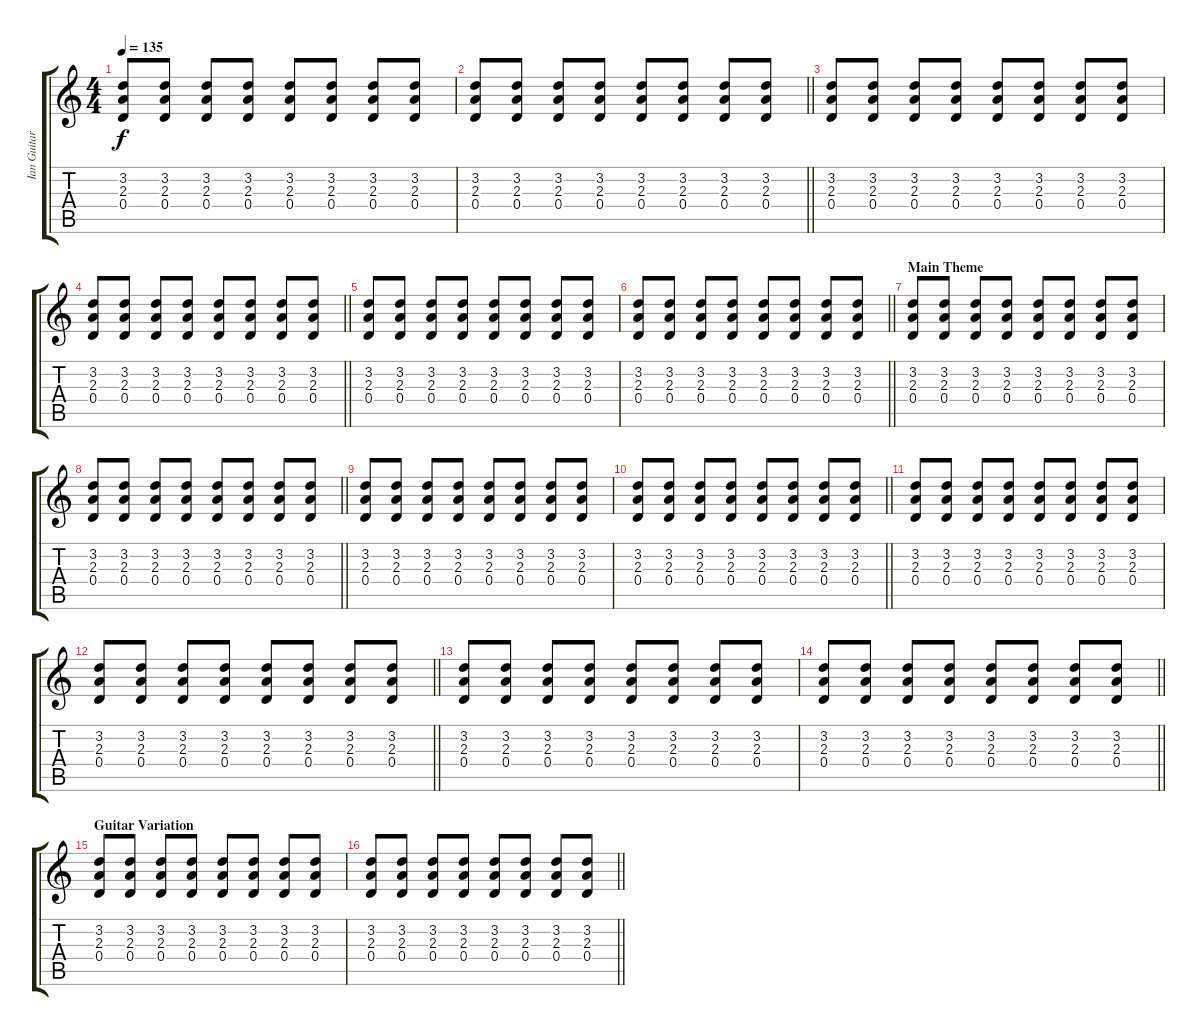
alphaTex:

\track ("Ian Guitar" "Ian Guitar") {instrument overdrivenguitar}
\staff {score tabs}
\tuning (E4 B3 G3 D3 A2 E2) {hide}
\ts (4 4)
\tempo 135
\clef g2
\ks c
(3.2 2.3 0.4).8{dy f} (3.2 2.3 0.4).8 (3.2 2.3 0.4).8 (3.2 2.3 0.4).8 (3.2 2.3 0.4).8 (3.2 2.3 0.4).8 (3.2 2.3 0.4).8 (3.2 2.3 0.4).8 |
\barLineRight lightlight
(3.2 2.3 0.4).8 (3.2 2.3 0.4).8 (3.2 2.3 0.4).8 (3.2 2.3 0.4).8 (3.2 2.3 0.4).8 (3.2 2.3 0.4).8 (3.2 2.3 0.4).8 (3.2 2.3 0.4).8 |
(3.2 2.3 0.4).8 (3.2 2.3 0.4).8 (3.2 2.3 0.4).8 (3.2 2.3 0.4).8 (3.2 2.3 0.4).8 (3.2 2.3 0.4).8 (3.2 2.3 0.4).8 (3.2 2.3 0.4).8 |
\barLineRight lightlight
(3.2 2.3 0.4).8 (3.2 2.3 0.4).8 (3.2 2.3 0.4).8 (3.2 2.3 0.4).8 (3.2 2.3 0.4).8 (3.2 2.3 0.4).8 (3.2 2.3 0.4).8 (3.2 2.3 0.4).8 |
(3.2 2.3 0.4).8 (3.2 2.3 0.4).8 (3.2 2.3 0.4).8 (3.2 2.3 0.4).8 (3.2 2.3 0.4).8 (3.2 2.3 0.4).8 (3.2 2.3 0.4).8 (3.2 2.3 0.4).8 |
\barLineRight lightlight
(3.2 2.3 0.4).8 (3.2 2.3 0.4).8 (3.2 2.3 0.4).8 (3.2 2.3 0.4).8 (3.2 2.3 0.4).8 (3.2 2.3 0.4).8 (3.2 2.3 0.4).8 (3.2 2.3 0.4).8 |
\section ("" "Main Theme")
(3.2 2.3 0.4).8 (3.2 2.3 0.4).8 (3.2 2.3 0.4).8 (3.2 2.3 0.4).8 (3.2 2.3 0.4).8 (3.2 2.3 0.4).8 (3.2 2.3 0.4).8 (3.2 2.3 0.4).8 |
\barLineRight lightlight
(3.2 2.3 0.4).8 (3.2 2.3 0.4).8 (3.2 2.3 0.4).8 (3.2 2.3 0.4).8 (3.2 2.3 0.4).8 (3.2 2.3 0.4).8 (3.2 2.3 0.4).8 (3.2 2.3 0.4).8 |
(3.2 2.3 0.4).8 (3.2 2.3 0.4).8 (3.2 2.3 0.4).8 (3.2 2.3 0.4).8 (3.2 2.3 0.4).8 (3.2 2.3 0.4).8 (3.2 2.3 0.4).8 (3.2 2.3 0.4).8 |
\barLineRight lightlight
(3.2 2.3 0.4).8 (3.2 2.3 0.4).8 (3.2 2.3 0.4).8 (3.2 2.3 0.4).8 (3.2 2.3 0.4).8 (3.2 2.3 0.4).8 (3.2 2.3 0.4).8 (3.2 2.3 0.4).8 |
(3.2 2.3 0.4).8 (3.2 2.3 0.4).8 (3.2 2.3 0.4).8 (3.2 2.3 0.4).8 (3.2 2.3 0.4).8 (3.2 2.3 0.4).8 (3.2 2.3 0.4).8 (3.2 2.3 0.4).8 |
\barLineRight lightlight
(3.2 2.3 0.4).8 (3.2 2.3 0.4).8 (3.2 2.3 0.4).8 (3.2 2.3 0.4).8 (3.2 2.3 0.4).8 (3.2 2.3 0.4).8 (3.2 2.3 0.4).8 (3.2 2.3 0.4).8 |
(3.2 2.3 0.4).8 (3.2 2.3 0.4).8 (3.2 2.3 0.4).8 (3.2 2.3 0.4).8 (3.2 2.3 0.4).8 (3.2 2.3 0.4).8 (3.2 2.3 0.4).8 (3.2 2.3 0.4).8 |
\barLineRight lightlight
(3.2 2.3 0.4).8 (3.2 2.3 0.4).8 (3.2 2.3 0.4).8 (3.2 2.3 0.4).8 (3.2 2.3 0.4).8 (3.2 2.3 0.4).8 (3.2 2.3 0.4).8 (3.2 2.3 0.4).8 |
\section ("" "Guitar Variation")
(3.2 2.3 0.4).8 (3.2 2.3 0.4).8 (3.2 2.3 0.4).8 (3.2 2.3 0.4).8 (3.2 2.3 0.4).8 (3.2 2.3 0.4).8 (3.2 2.3 0.4).8 (3.2 2.3 0.4).8 |
\barLineRight lightlight
(3.2 2.3 0.4).8 (3.2 2.3 0.4).8 (3.2 2.3 0.4).8 (3.2 2.3 0.4).8 (3.2 2.3 0.4).8 (3.2 2.3 0.4).8 (3.2 2.3 0.4).8 (3.2 2.3 0.4).8
